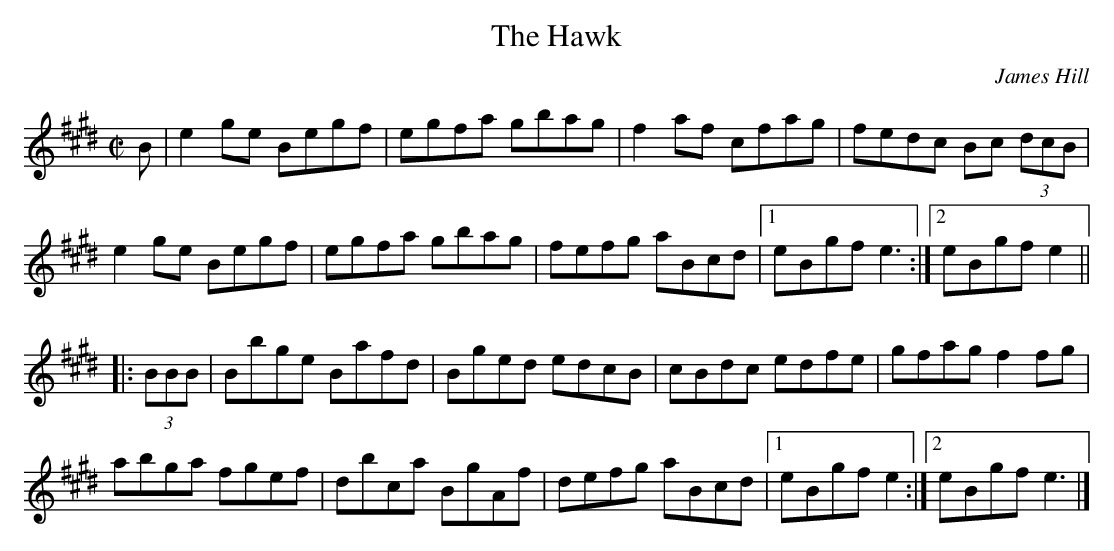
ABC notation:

X:1
T:The Hawk
C:James Hill
M:C|
L:1/8
K:E
B | \
e2ge Begf | egfa gbag | f2af cfag | fedc Bc (3dcB |
e2ge Begf | egfa gbag | fefg aBcd |1 eBgf e3 :|2 eBgf e2 ||
|: (3BBB | \
Bbge Bafd | Bged edcB | cBdc edfe | gfag f2fg |
abga fgef | dbca BgAf | defg aBcd |1 eBgf e2 :|2 eBgf e3 |]
